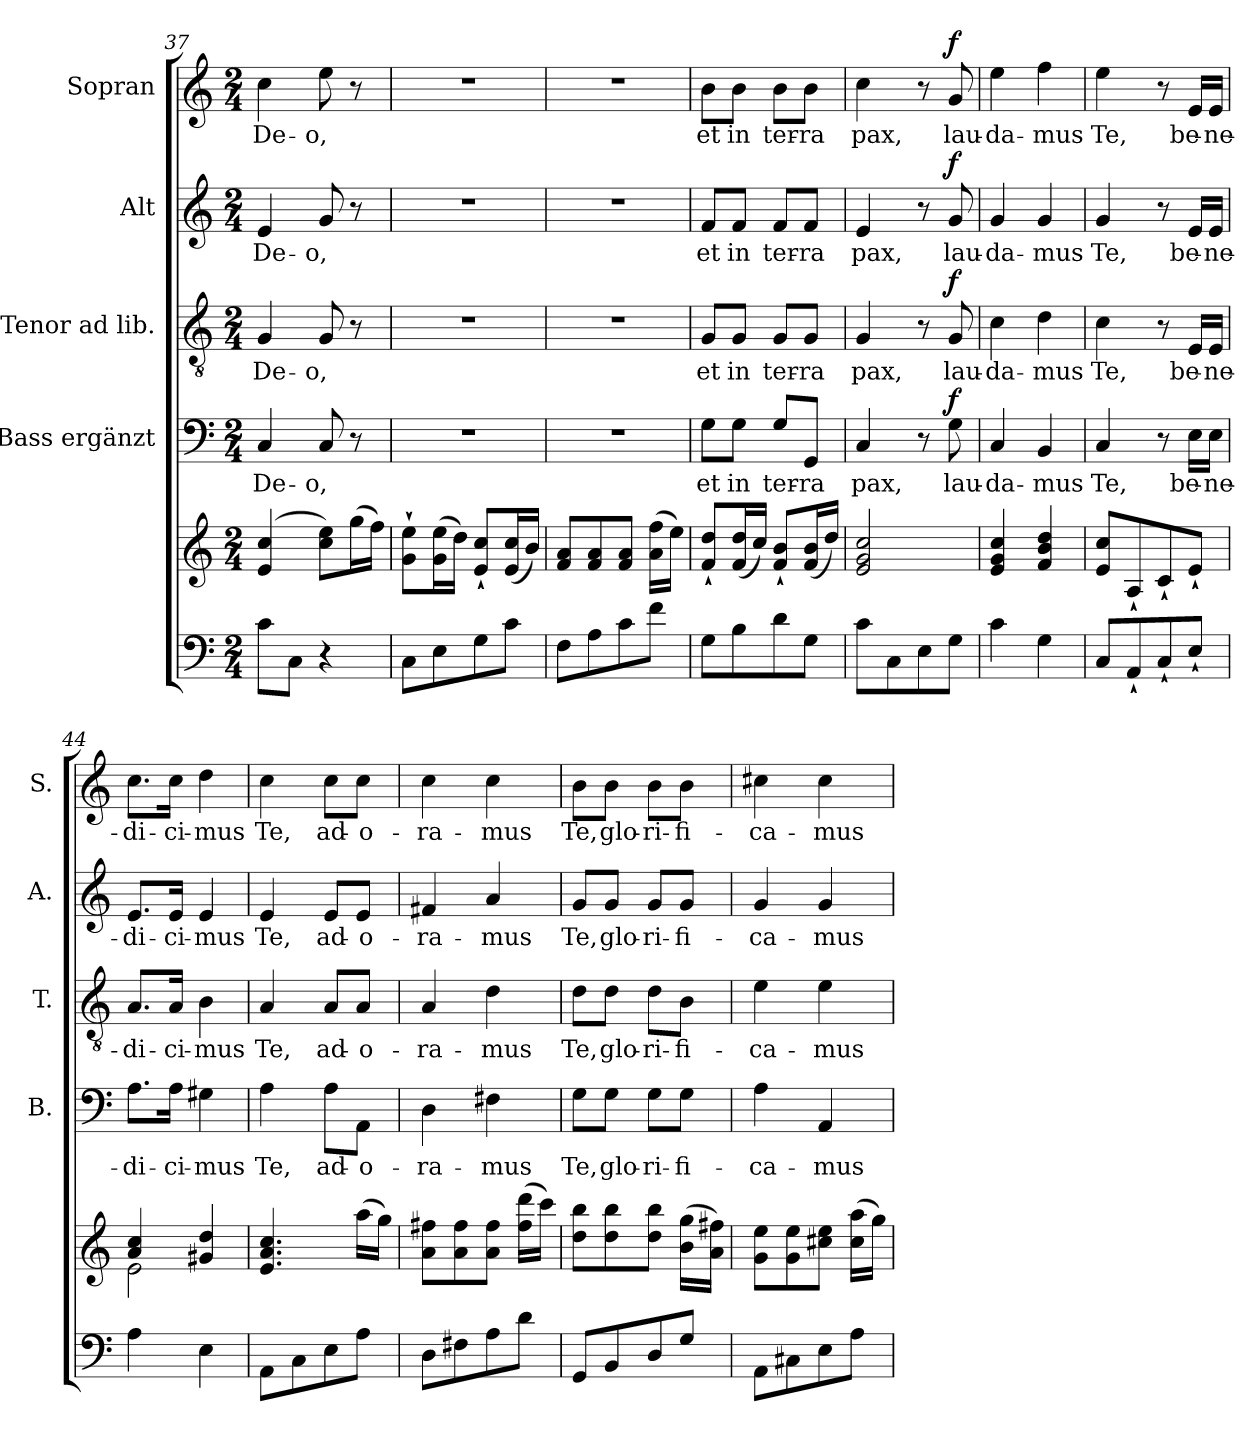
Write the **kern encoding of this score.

**kern	**kern	**kern	**text	**dynam	**kern	**text	**dynam	**kern	**text	**dynam	**kern	**text	**dynam
*part5	*part5	*part4	*part4	*part4	*part3	*part3	*part3	*part2	*part2	*part2	*part1	*part1	*part1
*staff6	*staff5	*staff4	*staff4	*staff4	*staff3	*staff3	*staff3	*staff2	*staff2	*staff2	*staff1	*staff1	*staff1
*	*	*I"Bass ergänzt	*	*	*I"Tenor ad lib.	*	*	*I"Alt	*	*	*I"Sopran	*	*
*	*	*I'B.	*	*	*I'T.	*	*	*I'A.	*	*	*I'S.	*	*
*clefF4	*clefG2	*clefF4	*	*	*clefGv2	*	*	*clefG2	*	*	*clefG2	*	*
*k[]	*k[]	*k[]	*	*	*k[]	*	*	*k[]	*	*	*k[]	*	*
*C:	*C:	*C:	*	*	*C:	*	*	*C:	*	*	*C:	*	*
*M2/4	*M2/4	*M2/4	*	*	*M2/4	*	*	*M2/4	*	*	*M2/4	*	*
=37	=37	=37	=37	=37	=37	=37	=37	=37	=37	=37	=37	=37	=37
!	!	!	!LO:LY:b	!	!	!LO:LY:b	!	!	!LO:LY:b	!	!	!LO:LY:b	!
8c\L	(4e/ 4cc/	4C/	De-	.	4G/	De-	.	4e/	De-	.	4cc\	De-	.
8C\J	.	.	.	.	.	.	.	.	.	.	.	.	.
!	!	!	!LO:LY:b	!	!	!LO:LY:b	!	!	!LO:LY:b	!	!	!LO:LY:b	!
4r	8cc\ 8ee\L)	8C/	-o,	.	8G/	-o,	.	8g/	-o,	.	8ee\	-o,	.
.	(>16gg\L	8r	.	.	8r	.	.	8r	.	.	8r	.	.
.	16ff\JJ)	.	.	.	.	.	.	.	.	.	.	.	.
=38	=38	=38	=38	=38	=38	=38	=38	=38	=38	=38	=38	=38	=38
8C\L	8g\`> 8ee\`>L	2r	.	.	2r	.	.	2r	.	.	2r	.	.
8E\	(>16g\ 16ee\L	.	.	.	.	.	.	.	.	.	.	.	.
.	16dd\JJ)	.	.	.	.	.	.	.	.	.	.	.	.
8G\	8e/`< 8cc/`<L	.	.	.	.	.	.	.	.	.	.	.	.
8c\J	(<16e/ 16cc/L	.	.	.	.	.	.	.	.	.	.	.	.
.	16b/JJ)	.	.	.	.	.	.	.	.	.	.	.	.
!!LO:PB:g=z
=39	=39	=39	=39	=39	=39	=39	=39	=39	=39	=39	=39	=39	=39
8F\L	8f/ 8a/L	2r	.	.	2r	.	.	2r	.	.	2r	.	.
8A\	8f/ 8a/	.	.	.	.	.	.	.	.	.	.	.	.
8c\	8f/ 8a/J	.	.	.	.	.	.	.	.	.	.	.	.
8f\J	(>16a\ 16ff\LL	.	.	.	.	.	.	.	.	.	.	.	.
.	16ee\JJ)	.	.	.	.	.	.	.	.	.	.	.	.
=40	=40	=40	=40	=40	=40	=40	=40	=40	=40	=40	=40	=40	=40
!	!	!	!LO:LY:b	!	!	!LO:LY:b	!	!	!LO:LY:b	!	!	!LO:LY:b	!
8G\L	8f/`< 8dd/`<L	8G\L	et	.	8G/L	et	.	8f/L	et	.	8b\L	et	.
!	!	!	!LO:LY:b	!	!	!LO:LY:b	!	!	!LO:LY:b	!	!	!LO:LY:b	!
8B\	(<16f/ 16dd/L	8G\J	in	.	8G/J	in	.	8f/J	in	.	8b\J	in	.
.	16cc/JJ)	.	.	.	.	.	.	.	.	.	.	.	.
!	!	!	!LO:LY:b	!	!	!LO:LY:b	!	!	!LO:LY:b	!	!	!LO:LY:b	!
8d\	8f/`< 8b/`<L	8G/L	ter-	.	8G/L	ter-	.	8f/L	ter-	.	8b\L	ter-	.
!	!	!	!LO:LY:b	!	!	!LO:LY:b	!	!	!LO:LY:b	!	!	!LO:LY:b	!
8G\J	(<16f/ 16b/L	8GG/J	-ra	.	8G/J	-ra	.	8f/J	-ra	.	8b\J	-ra	.
.	16dd/JJ)	.	.	.	.	.	.	.	.	.	.	.	.
=41	=41	=41	=41	=41	=41	=41	=41	=41	=41	=41	=41	=41	=41
!	!	!	!LO:LY:b	!	!	!LO:LY:b	!	!	!LO:LY:b	!	!	!LO:LY:b	!
8c\L	2e/ 2g/ 2cc/	4C/	pax,	.	4G/	pax,	.	4e/	pax,	.	4cc\	pax,	.
8C\	.	.	.	.	.	.	.	.	.	.	.	.	.
8E\	.	8r	.	.	8r	.	.	8r	.	.	8r	.	.
!	!	!	!LO:LY:b	!LO:DY:a	!	!LO:LY:b	!LO:DY:a	!	!LO:LY:b	!LO:DY:a	!	!LO:LY:b	!LO:DY:a
8G\J	.	8G\	lau-	f	8G/	lau-	f	8g/	lau-	f	8g/	lau-	f
=42	=42	=42	=42	=42	=42	=42	=42	=42	=42	=42	=42	=42	=42
!	!	!	!LO:LY:b	!	!	!LO:LY:b	!	!	!LO:LY:b	!	!	!LO:LY:b	!
4c\	4e/ 4g/ 4cc/	4C/	-da-	.	4c\	-da-	.	4g/	-da-	.	4ee\	-da-	.
!	!	!	!LO:LY:b	!	!	!LO:LY:b	!	!	!LO:LY:b	!	!	!LO:LY:b	!
4G\	4f/ 4b/ 4dd/	4BB/	-mus	.	4d\	-mus	.	4g/	-mus	.	4ff\	-mus	.
=43	=43	=43	=43	=43	=43	=43	=43	=43	=43	=43	=43	=43	=43
!	!	!	!LO:LY:b	!	!	!LO:LY:b	!	!	!LO:LY:b	!	!	!LO:LY:b	!
8C/L	8e/ 8cc/L	4C/	Te,	.	4c\	Te,	.	4g/	Te,	.	4ee\	Te,	.
8AA`</	8A`</	.	.	.	.	.	.	.	.	.	.	.	.
8C`</	8c`</	8r	.	.	8r	.	.	8r	.	.	8r	.	.
!	!	!	!LO:LY:b	!	!	!LO:LY:b	!	!	!LO:LY:b	!	!	!LO:LY:b	!
8E`</J	8e`</J	16E\LL	be-	.	16E/LL	be-	.	16e/LL	be-	.	16e/LL	be-	.
!	!	!	!LO:LY:b	!	!	!LO:LY:b	!	!	!LO:LY:b	!	!	!LO:LY:b	!
.	.	16E\JJ	-ne-	.	16E/JJ	-ne-	.	16e/JJ	-ne-	.	16e/JJ	-ne-	.
=44	=44	=44	=44	=44	=44	=44	=44	=44	=44	=44	=44	=44	=44
*	*^	*	*	*	*	*	*	*	*	*	*	*	*
!	!	!	!	!LO:LY:b	!	!	!LO:LY:b	!	!	!LO:LY:b	!	!	!LO:LY:b	!
4A\	4a/ 4cc/	2e\	8.A\L	-di-	.	8.A/L	-di-	.	8.e/L	-di-	.	8.cc\L	-di-	.
!	!	!	!	!LO:LY:b	!	!	!LO:LY:b	!	!	!LO:LY:b	!	!	!LO:LY:b	!
.	.	.	16A\Jk	-ci-	.	16A/Jk	-ci-	.	16e/Jk	-ci-	.	16cc\Jk	-ci-	.
!	!	!	!	!LO:LY:b	!	!	!LO:LY:b	!	!	!LO:LY:b	!	!	!LO:LY:b	!
4E\	4g#X/ 4dd/	.	4G#X\	-mus	.	4B\	-mus	.	4e/	-mus	.	4dd\	-mus	.
*	*v	*v	*	*	*	*	*	*	*	*	*	*	*	*
=45	=45	=45	=45	=45	=45	=45	=45	=45	=45	=45	=45	=45	=45
!	!	!	!LO:LY:b	!	!	!LO:LY:b	!	!	!LO:LY:b	!	!	!LO:LY:b	!
8AA\L	4.e/ 4.a/ 4.cc/	4A\	Te,	.	4A/	Te,	.	4e/	Te,	.	4cc\	Te,	.
8C\	.	.	.	.	.	.	.	.	.	.	.	.	.
!	!	!	!LO:LY:b	!	!	!LO:LY:b	!	!	!LO:LY:b	!	!	!LO:LY:b	!
8E\	.	8A\L	ad-	.	8A/L	ad-	.	8e/L	ad-	.	8cc\L	ad-	.
!	!	!	!LO:LY:b	!	!	!LO:LY:b	!	!	!LO:LY:b	!	!	!LO:LY:b	!
8A\J	(>16aa\LL	8AA\J	-o-	.	8A/J	-o-	.	8e/J	-o-	.	8cc\J	-o-	.
.	16gg\JJ)	.	.	.	.	.	.	.	.	.	.	.	.
!!LO:LB:g=z
=46	=46	=46	=46	=46	=46	=46	=46	=46	=46	=46	=46	=46	=46
!	!	!	!LO:LY:b	!	!	!LO:LY:b	!	!	!LO:LY:b	!	!	!LO:LY:b	!
8D\L	8a\ 8ff#X\L	4D\	-ra-	.	4A/	-ra-	.	4f#X/	-ra-	.	4cc\	-ra-	.
8F#X\	8a\ 8ff#\	.	.	.	.	.	.	.	.	.	.	.	.
!	!	!	!LO:LY:b	!	!	!LO:LY:b	!	!	!LO:LY:b	!	!	!LO:LY:b	!
8A\	8a\ 8ff#\J	4F#X\	-mus	.	4d\	-mus	.	4a/	-mus	.	4cc\	-mus	.
8d\J	(>16ff#\ 16ddd\LL	.	.	.	.	.	.	.	.	.	.	.	.
.	16ccc\JJ)	.	.	.	.	.	.	.	.	.	.	.	.
=47	=47	=47	=47	=47	=47	=47	=47	=47	=47	=47	=47	=47	=47
!	!	!	!LO:LY:b	!	!	!LO:LY:b	!	!	!LO:LY:b	!	!	!LO:LY:b	!
8GG/L	8dd\ 8bb\L	8G\L	Te,	.	8d\L	Te,	.	8g/L	Te,	.	8b\L	Te,	.
!	!	!	!LO:LY:b	!	!	!LO:LY:b	!	!	!LO:LY:b	!	!	!LO:LY:b	!
8BB/	8dd\ 8bb\	8G\J	glo-	.	8d\J	glo-	.	8g/J	glo-	.	8b\J	glo-	.
!	!	!	!LO:LY:b	!	!	!LO:LY:b	!	!	!LO:LY:b	!	!	!LO:LY:b	!
8D/	8dd\ 8bb\J	8G\L	-ri-	.	8d\L	-ri-	.	8g/L	-ri-	.	8b\L	-ri-	.
!	!	!	!LO:LY:b	!	!	!LO:LY:b	!	!	!LO:LY:b	!	!	!LO:LY:b	!
8G/J	(>16b\ 16gg\LL	8G\J	-fi-	.	8B\J	-fi-	.	8g/J	-fi-	.	8b\J	-fi-	.
.	16a\ 16ff#X\JJ)	.	.	.	.	.	.	.	.	.	.	.	.
=48	=48	=48	=48	=48	=48	=48	=48	=48	=48	=48	=48	=48	=48
!	!	!	!LO:LY:b	!	!	!LO:LY:b	!	!	!LO:LY:b	!	!	!LO:LY:b	!
8AA\L	8g\ 8ee\L	4A\	-ca-	.	4e\	-ca-	.	4g/	-ca-	.	4cc#X\	-ca-	.
8C#X\	8g\ 8ee\	.	.	.	.	.	.	.	.	.	.	.	.
!	!	!	!LO:LY:b	!	!	!LO:LY:b	!	!	!LO:LY:b	!	!	!LO:LY:b	!
8E\	8cc#X\ 8ee\J	4AA/	-mus	.	4e\	-mus	.	4g/	-mus	.	4cc#\	-mus	.
8A\J	(>16cc#\ 16aa\LL	.	.	.	.	.	.	.	.	.	.	.	.
.	16gg\JJ)	.	.	.	.	.	.	.	.	.	.	.	.
=	=	=	=	=	=	=	=	=	=	=	=	=	=
*-	*-	*-	*-	*-	*-	*-	*-	*-	*-	*-	*-	*-	*-
